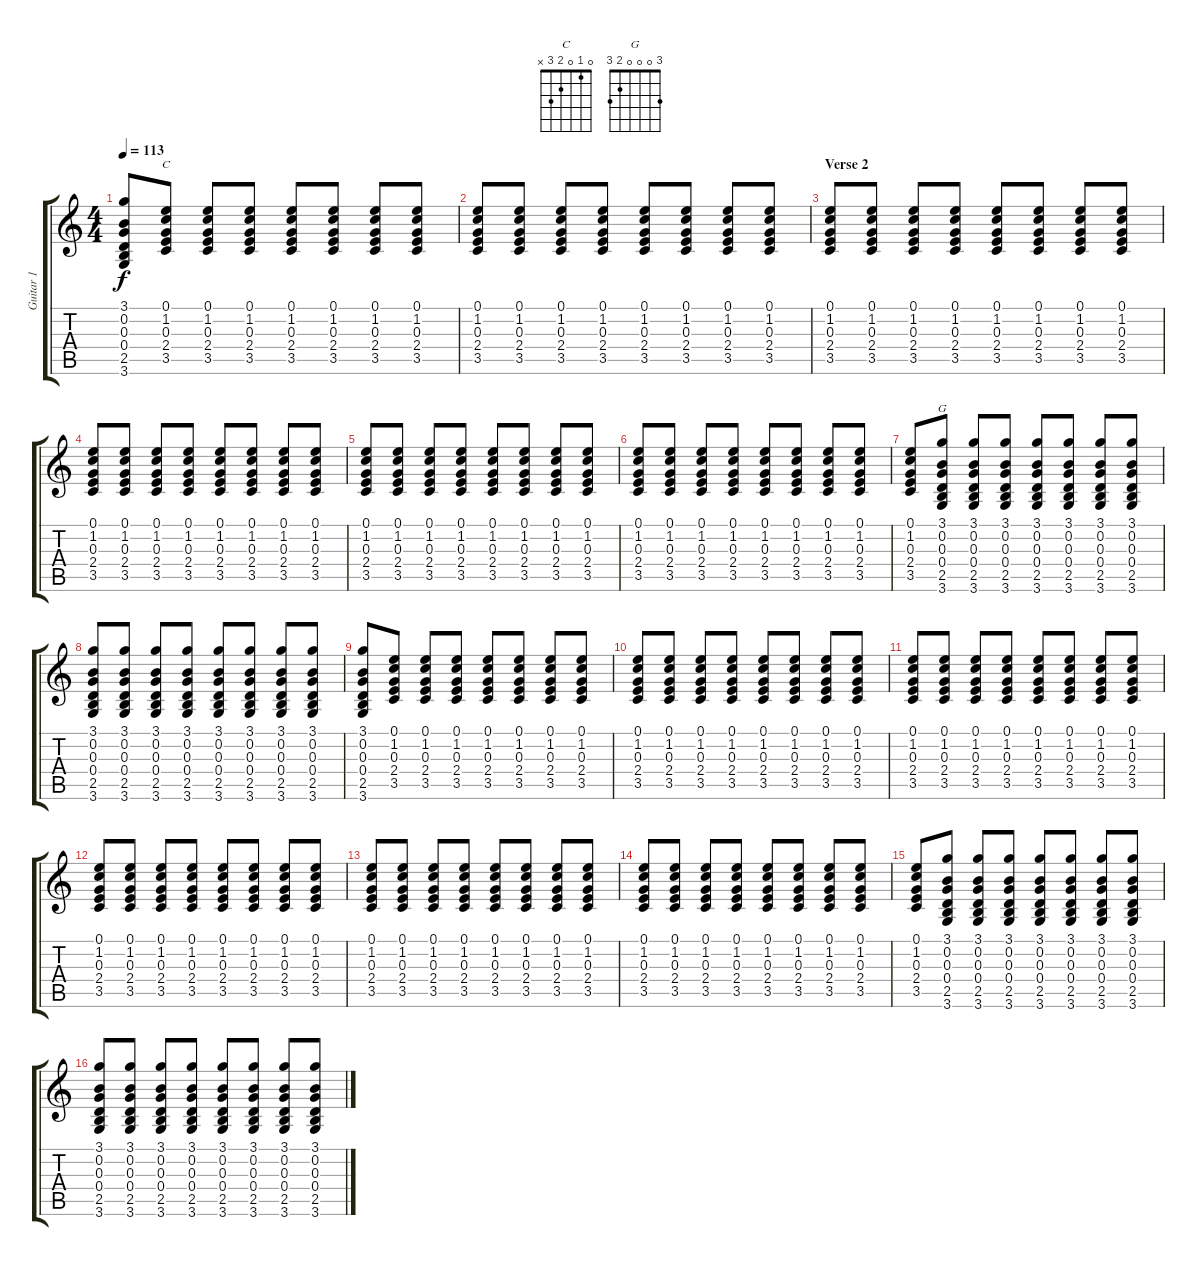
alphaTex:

\track ("Guitar 1" "Guitar 1") {instrument acousticguitarnylon}
\staff {score tabs}
\tuning (E4 B3 G3 D3 A2 E2) {hide}
\chord ("C" 0 1 0 2 3 x)
\chord ("G" 3 0 0 0 2 3)
\ts (4 4)
\tempo 113
\clef g2
\ks c
(3.1 0.2 0.3 0.4 2.5 3.6).8{dy f} (0.1 1.2 0.3 2.4 3.5).8{ch "C"} (0.1 1.2 0.3 2.4 3.5).8 (0.1 1.2 0.3 2.4 3.5).8 (0.1 1.2 0.3 2.4 3.5).8 (0.1 1.2 0.3 2.4 3.5).8 (0.1 1.2 0.3 2.4 3.5).8 (0.1 1.2 0.3 2.4 3.5).8 |
(0.1 1.2 0.3 2.4 3.5).8 (0.1 1.2 0.3 2.4 3.5).8 (0.1 1.2 0.3 2.4 3.5).8 (0.1 1.2 0.3 2.4 3.5).8 (0.1 1.2 0.3 2.4 3.5).8 (0.1 1.2 0.3 2.4 3.5).8 (0.1 1.2 0.3 2.4 3.5).8 (0.1 1.2 0.3 2.4 3.5).8 |
\section ("" "Verse 2")
(0.1 1.2 0.3 2.4 3.5).8 (0.1 1.2 0.3 2.4 3.5).8 (0.1 1.2 0.3 2.4 3.5).8 (0.1 1.2 0.3 2.4 3.5).8 (0.1 1.2 0.3 2.4 3.5).8 (0.1 1.2 0.3 2.4 3.5).8 (0.1 1.2 0.3 2.4 3.5).8 (0.1 1.2 0.3 2.4 3.5).8 |
(0.1 1.2 0.3 2.4 3.5).8 (0.1 1.2 0.3 2.4 3.5).8 (0.1 1.2 0.3 2.4 3.5).8 (0.1 1.2 0.3 2.4 3.5).8 (0.1 1.2 0.3 2.4 3.5).8 (0.1 1.2 0.3 2.4 3.5).8 (0.1 1.2 0.3 2.4 3.5).8 (0.1 1.2 0.3 2.4 3.5).8 |
(0.1 1.2 0.3 2.4 3.5).8 (0.1 1.2 0.3 2.4 3.5).8 (0.1 1.2 0.3 2.4 3.5).8 (0.1 1.2 0.3 2.4 3.5).8 (0.1 1.2 0.3 2.4 3.5).8 (0.1 1.2 0.3 2.4 3.5).8 (0.1 1.2 0.3 2.4 3.5).8 (0.1 1.2 0.3 2.4 3.5).8 |
(0.1 1.2 0.3 2.4 3.5).8 (0.1 1.2 0.3 2.4 3.5).8 (0.1 1.2 0.3 2.4 3.5).8 (0.1 1.2 0.3 2.4 3.5).8 (0.1 1.2 0.3 2.4 3.5).8 (0.1 1.2 0.3 2.4 3.5).8 (0.1 1.2 0.3 2.4 3.5).8 (0.1 1.2 0.3 2.4 3.5).8 |
(0.1 1.2 0.3 2.4 3.5).8 (3.1 0.2 0.3 0.4 2.5 3.6).8{ch "G"} (3.1 0.2 0.3 0.4 2.5 3.6).8 (3.1 0.2 0.3 0.4 2.5 3.6).8 (3.1 0.2 0.3 0.4 2.5 3.6).8 (3.1 0.2 0.3 0.4 2.5 3.6).8 (3.1 0.2 0.3 0.4 2.5 3.6).8 (3.1 0.2 0.3 0.4 2.5 3.6).8 |
(3.1 0.2 0.3 0.4 2.5 3.6).8 (3.1 0.2 0.3 0.4 2.5 3.6).8 (3.1 0.2 0.3 0.4 2.5 3.6).8 (3.1 0.2 0.3 0.4 2.5 3.6).8 (3.1 0.2 0.3 0.4 2.5 3.6).8 (3.1 0.2 0.3 0.4 2.5 3.6).8 (3.1 0.2 0.3 0.4 2.5 3.6).8 (3.1 0.2 0.3 0.4 2.5 3.6).8 |
(3.1 0.2 0.3 0.4 2.5 3.6).8 (0.1 1.2 0.3 2.4 3.5).8 (0.1 1.2 0.3 2.4 3.5).8 (0.1 1.2 0.3 2.4 3.5).8 (0.1 1.2 0.3 2.4 3.5).8 (0.1 1.2 0.3 2.4 3.5).8 (0.1 1.2 0.3 2.4 3.5).8 (0.1 1.2 0.3 2.4 3.5).8 |
(0.1 1.2 0.3 2.4 3.5).8 (0.1 1.2 0.3 2.4 3.5).8 (0.1 1.2 0.3 2.4 3.5).8 (0.1 1.2 0.3 2.4 3.5).8 (0.1 1.2 0.3 2.4 3.5).8 (0.1 1.2 0.3 2.4 3.5).8 (0.1 1.2 0.3 2.4 3.5).8 (0.1 1.2 0.3 2.4 3.5).8 |
(0.1 1.2 0.3 2.4 3.5).8 (0.1 1.2 0.3 2.4 3.5).8 (0.1 1.2 0.3 2.4 3.5).8 (0.1 1.2 0.3 2.4 3.5).8 (0.1 1.2 0.3 2.4 3.5).8 (0.1 1.2 0.3 2.4 3.5).8 (0.1 1.2 0.3 2.4 3.5).8 (0.1 1.2 0.3 2.4 3.5).8 |
(0.1 1.2 0.3 2.4 3.5).8 (0.1 1.2 0.3 2.4 3.5).8 (0.1 1.2 0.3 2.4 3.5).8 (0.1 1.2 0.3 2.4 3.5).8 (0.1 1.2 0.3 2.4 3.5).8 (0.1 1.2 0.3 2.4 3.5).8 (0.1 1.2 0.3 2.4 3.5).8 (0.1 1.2 0.3 2.4 3.5).8 |
(0.1 1.2 0.3 2.4 3.5).8 (0.1 1.2 0.3 2.4 3.5).8 (0.1 1.2 0.3 2.4 3.5).8 (0.1 1.2 0.3 2.4 3.5).8 (0.1 1.2 0.3 2.4 3.5).8 (0.1 1.2 0.3 2.4 3.5).8 (0.1 1.2 0.3 2.4 3.5).8 (0.1 1.2 0.3 2.4 3.5).8 |
(0.1 1.2 0.3 2.4 3.5).8 (0.1 1.2 0.3 2.4 3.5).8 (0.1 1.2 0.3 2.4 3.5).8 (0.1 1.2 0.3 2.4 3.5).8 (0.1 1.2 0.3 2.4 3.5).8 (0.1 1.2 0.3 2.4 3.5).8 (0.1 1.2 0.3 2.4 3.5).8 (0.1 1.2 0.3 2.4 3.5).8 |
(0.1 1.2 0.3 2.4 3.5).8 (3.1 0.2 0.3 0.4 2.5 3.6).8 (3.1 0.2 0.3 0.4 2.5 3.6).8 (3.1 0.2 0.3 0.4 2.5 3.6).8 (3.1 0.2 0.3 0.4 2.5 3.6).8 (3.1 0.2 0.3 0.4 2.5 3.6).8 (3.1 0.2 0.3 0.4 2.5 3.6).8 (3.1 0.2 0.3 0.4 2.5 3.6).8 |
(3.1 0.2 0.3 0.4 2.5 3.6).8 (3.1 0.2 0.3 0.4 2.5 3.6).8 (3.1 0.2 0.3 0.4 2.5 3.6).8 (3.1 0.2 0.3 0.4 2.5 3.6).8 (3.1 0.2 0.3 0.4 2.5 3.6).8 (3.1 0.2 0.3 0.4 2.5 3.6).8 (3.1 0.2 0.3 0.4 2.5 3.6).8 (3.1 0.2 0.3 0.4 2.5 3.6).8
